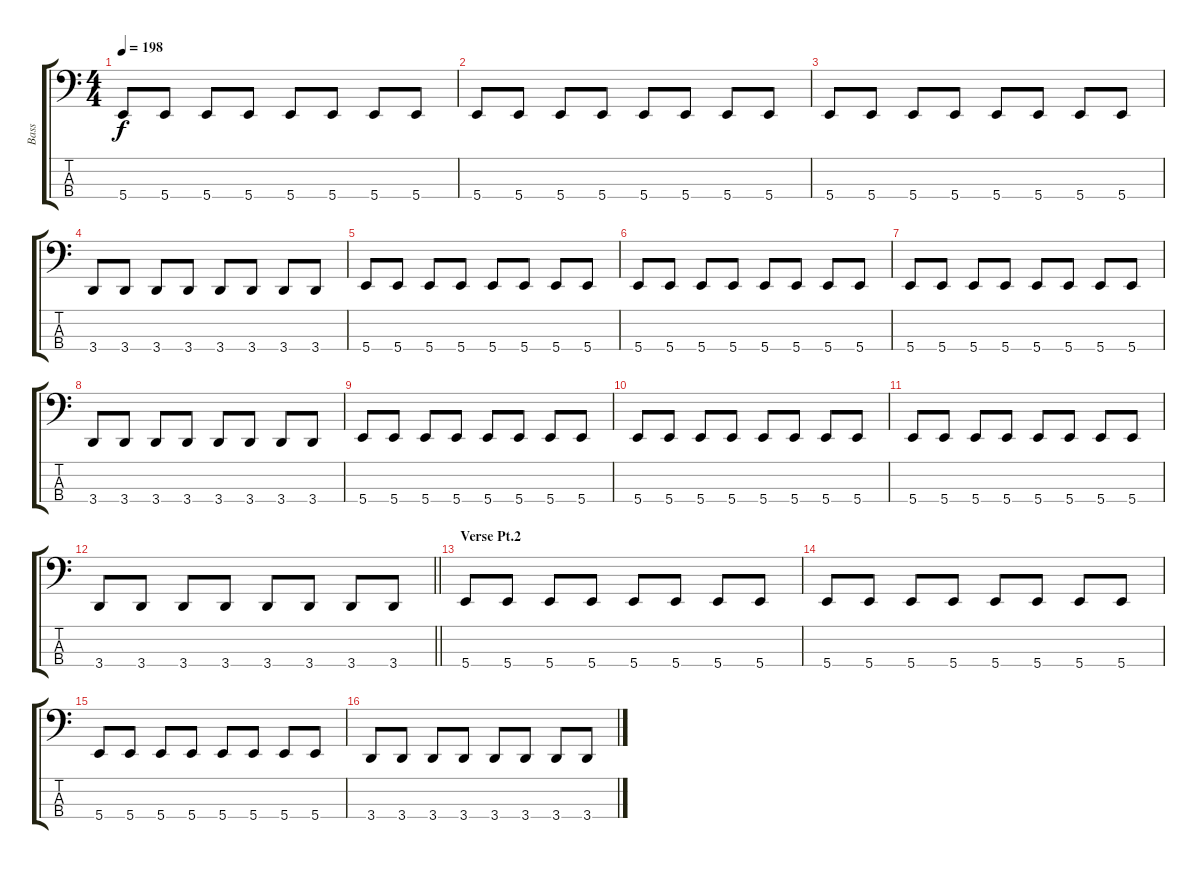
\track ("Bass" "Bass") {instrument electricbassfinger}
\staff {score tabs}
\tuning (E2 B1 Gb1 B0) {hide}
\ts (4 4)
\tempo 198
\clef f4
\ks c
5.4.8{dy f} 5.4.8 5.4.8 5.4.8 5.4.8 5.4.8 5.4.8 5.4.8 |
5.4.8 5.4.8 5.4.8 5.4.8 5.4.8 5.4.8 5.4.8 5.4.8 |
5.4.8 5.4.8 5.4.8 5.4.8 5.4.8 5.4.8 5.4.8 5.4.8 |
3.4.8 3.4.8 3.4.8 3.4.8 3.4.8 3.4.8 3.4.8 3.4.8 |
5.4.8 5.4.8 5.4.8 5.4.8 5.4.8 5.4.8 5.4.8 5.4.8 |
5.4.8 5.4.8 5.4.8 5.4.8 5.4.8 5.4.8 5.4.8 5.4.8 |
5.4.8 5.4.8 5.4.8 5.4.8 5.4.8 5.4.8 5.4.8 5.4.8 |
3.4.8 3.4.8 3.4.8 3.4.8 3.4.8 3.4.8 3.4.8 3.4.8 |
5.4.8 5.4.8 5.4.8 5.4.8 5.4.8 5.4.8 5.4.8 5.4.8 |
5.4.8 5.4.8 5.4.8 5.4.8 5.4.8 5.4.8 5.4.8 5.4.8 |
5.4.8 5.4.8 5.4.8 5.4.8 5.4.8 5.4.8 5.4.8 5.4.8 |
\barLineRight lightlight
3.4.8 3.4.8 3.4.8 3.4.8 3.4.8 3.4.8 3.4.8 3.4.8 |
\section ("" "Verse Pt.2")
5.4.8 5.4.8 5.4.8 5.4.8 5.4.8 5.4.8 5.4.8 5.4.8 |
5.4.8 5.4.8 5.4.8 5.4.8 5.4.8 5.4.8 5.4.8 5.4.8 |
5.4.8 5.4.8 5.4.8 5.4.8 5.4.8 5.4.8 5.4.8 5.4.8 |
3.4.8 3.4.8 3.4.8 3.4.8 3.4.8 3.4.8 3.4.8 3.4.8
